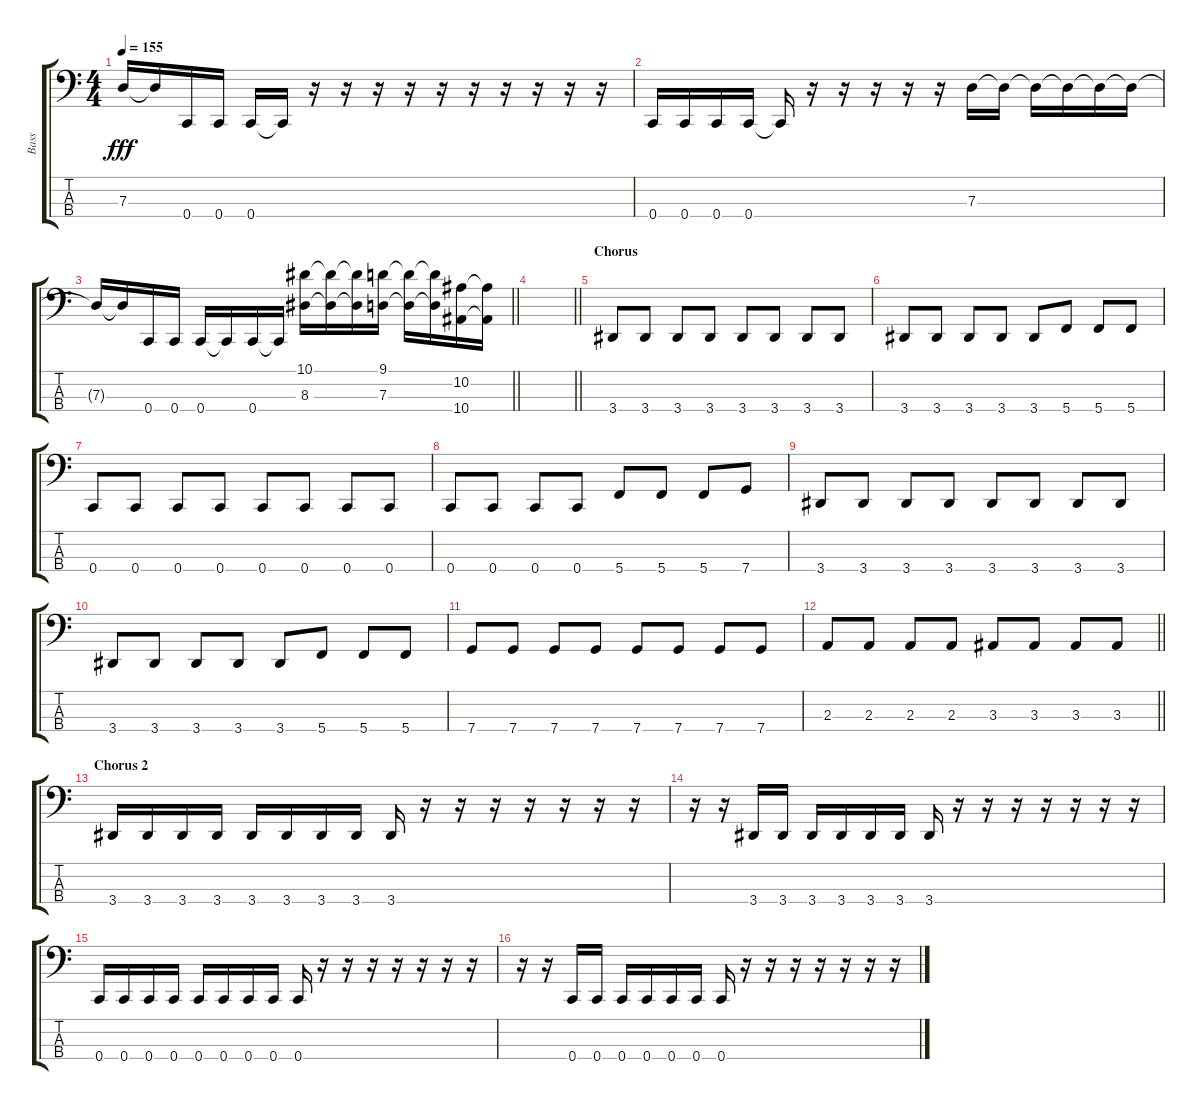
\track ("Bass" "Bass") {instrument electricbassfinger}
\staff {score tabs}
\tuning (F2 C2 G1 C1) {hide}
\ts (4 4)
\tempo 155
\clef f4
\ks c
7.3{t}.16{dy fff} 7.3{t}.16 0.4.16 0.4.16 0.4.16 0.4{t}.16 r.16 r.16 r.16 r.16 r.16 r.16 r.16 r.16 r.16 r.16 |
0.4.16 0.4.16 0.4.16 0.4.16 0.4{t}.16 r.16 r.16 r.16 r.16 r.16 7.3.16 7.3{t}.16 7.3{t}.16 7.3{t}.16 7.3{t}.16 7.3{t}.16 |
\barLineRight lightlight
7.3{t}.16 7.3{t}.16 0.4.16 0.4.16 0.4.16 0.4{t}.16 0.4.16 0.4{t}.16 (10.1 8.3).16 (10.1{t} 8.3{t}).16 (10.1{t} 8.3{t}).16 (9.1 7.3).16 (9.1{t} 7.3{t}).16 (9.1{t} 7.3{t}).16 (10.2 10.4).16 (10.2{t} 10.4{t}).16 |
\section ("" "")
\barLineRight lightlight
|
\section ("" "Chorus")
3.4.8 3.4.8 3.4.8 3.4.8 3.4.8 3.4.8 3.4.8 3.4.8 |
3.4.8 3.4.8 3.4.8 3.4.8 3.4.8 5.4.8 5.4.8 5.4.8 |
0.4.8 0.4.8 0.4.8 0.4.8 0.4.8 0.4.8 0.4.8 0.4.8 |
0.4.8 0.4.8 0.4.8 0.4.8 5.4.8 5.4.8 5.4.8 7.4.8 |
3.4.8 3.4.8 3.4.8 3.4.8 3.4.8 3.4.8 3.4.8 3.4.8 |
3.4.8 3.4.8 3.4.8 3.4.8 3.4.8 5.4.8 5.4.8 5.4.8 |
7.4.8 7.4.8 7.4.8 7.4.8 7.4.8 7.4.8 7.4.8 7.4.8 |
\barLineRight lightlight
2.3.8 2.3.8 2.3.8 2.3.8 3.3.8 3.3.8 3.3.8 3.3.8 |
\section ("" "Chorus 2")
3.4.16 3.4.16 3.4.16 3.4.16 3.4.16 3.4.16 3.4.16 3.4.16 3.4.16 r.16 r.16 r.16 r.16 r.16 r.16 r.16 |
r.16 r.16 3.4.16 3.4.16 3.4.16 3.4.16 3.4.16 3.4.16 3.4.16 r.16 r.16 r.16 r.16 r.16 r.16 r.16 |
0.4.16 0.4.16 0.4.16 0.4.16 0.4.16 0.4.16 0.4.16 0.4.16 0.4.16 r.16 r.16 r.16 r.16 r.16 r.16 r.16 |
r.16 r.16 0.4.16 0.4.16 0.4.16 0.4.16 0.4.16 0.4.16 0.4.16 r.16 r.16 r.16 r.16 r.16 r.16 r.16
